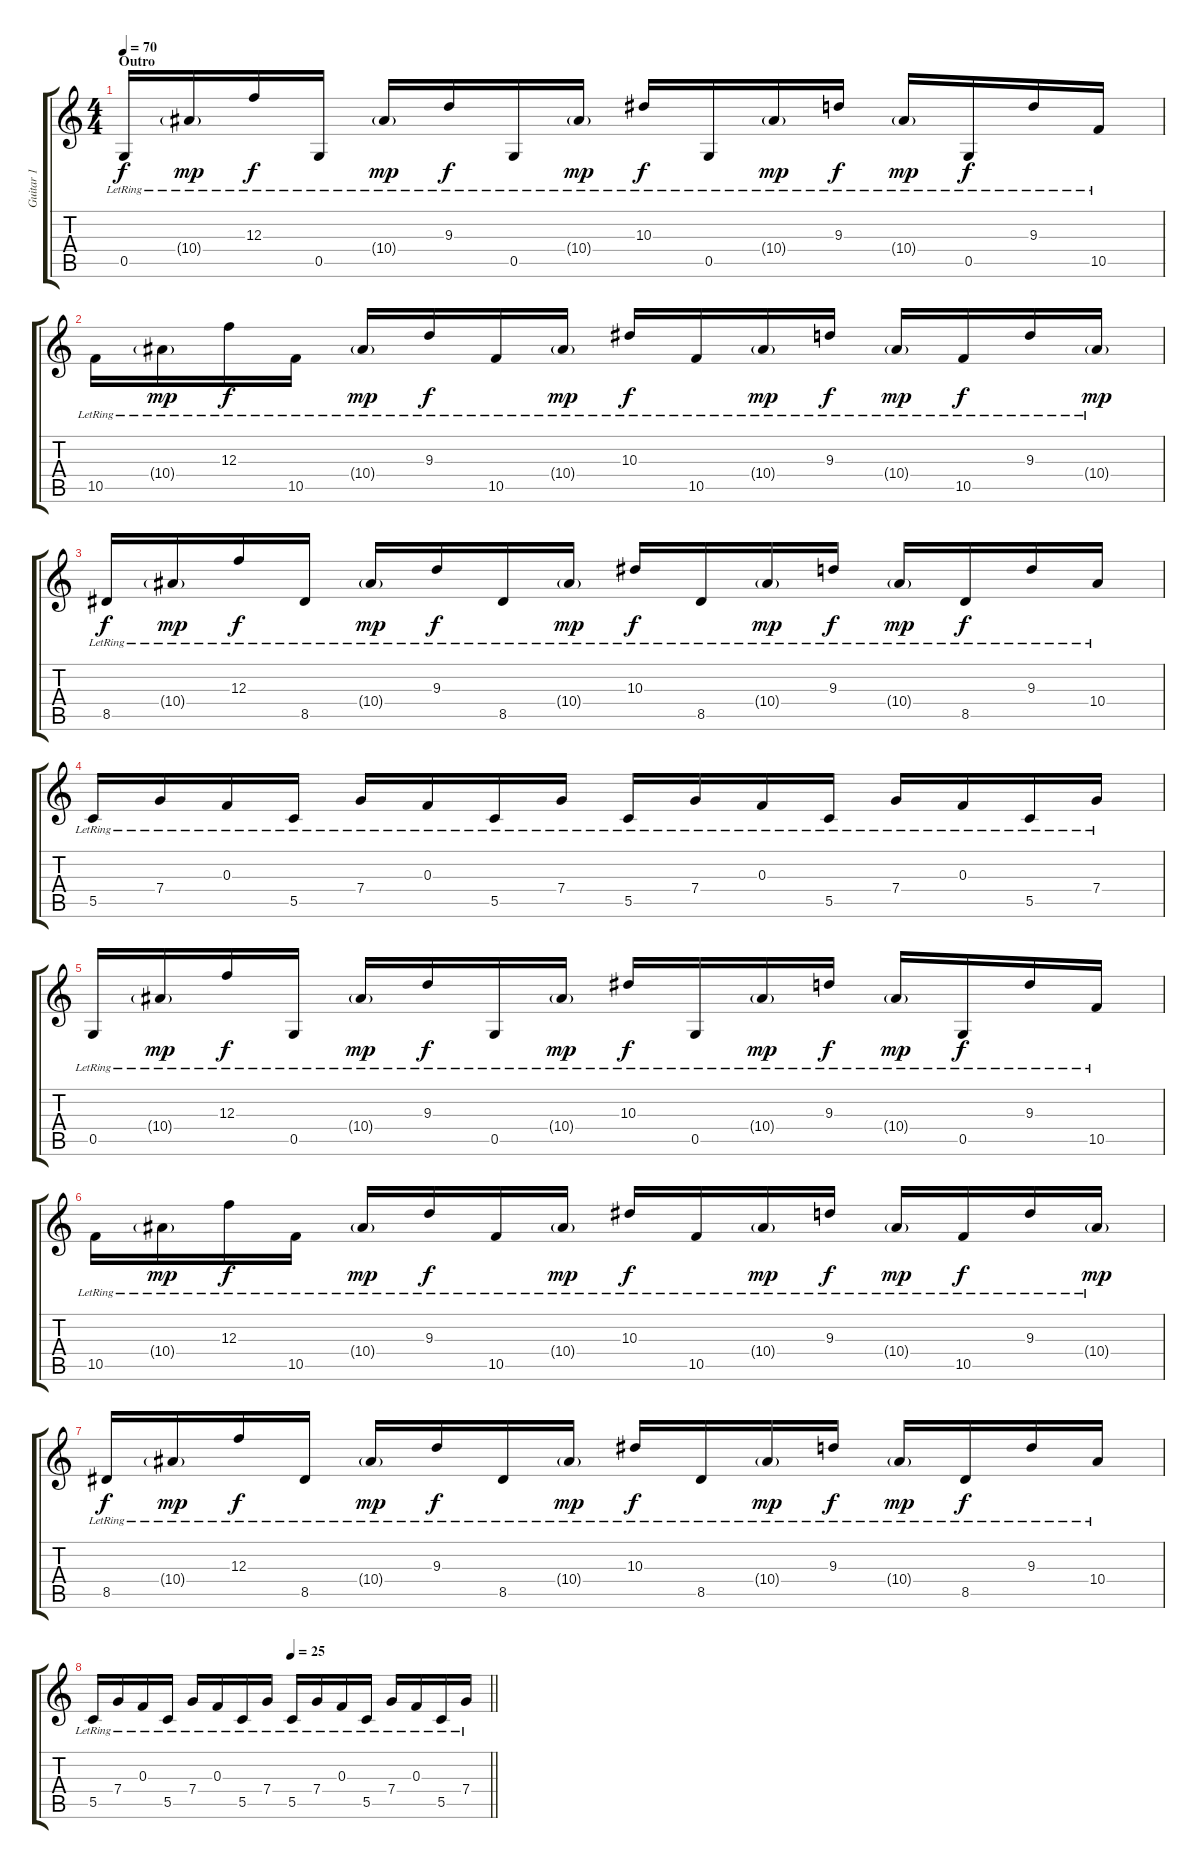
\track ("Guitar 1" "Guitar 1") {solo instrument acousticguitarsteel}
\staff {score tabs}
\tuning (D4 A3 F3 C3 G2 D2) {hide}
\ts (4 4)
\section ("" "Outro")
\tempo 70
\clef g2
\ks c
0.5{lr}.16{dy f} 10.4{g lr}.16{dy mp} 12.3{lr}.16{dy f} 0.5{lr}.16 10.4{g lr}.16{dy mp} 9.3{lr}.16{dy f} 0.5{lr}.16 10.4{g lr}.16{dy mp} 10.3{lr}.16{dy f} 0.5{lr}.16 10.4{g lr}.16{dy mp} 9.3{lr}.16{dy f} 10.4{g lr}.16{dy mp} 0.5{lr}.16{dy f} 9.3{lr}.16 10.5{lr}.16 |
10.5{lr}.16 10.4{g lr}.16{dy mp} 12.3{lr}.16{dy f} 10.5{lr}.16 10.4{g lr}.16{dy mp} 9.3{lr}.16{dy f} 10.5{lr}.16 10.4{g lr}.16{dy mp} 10.3{lr}.16{dy f} 10.5{lr}.16 10.4{g lr}.16{dy mp} 9.3{lr}.16{dy f} 10.4{g lr}.16{dy mp} 10.5{lr}.16{dy f} 9.3{lr}.16 10.4{g lr}.16{dy mp} |
8.5{lr}.16{dy f} 10.4{g lr}.16{dy mp} 12.3{lr}.16{dy f} 8.5{lr}.16 10.4{g lr}.16{dy mp} 9.3{lr}.16{dy f} 8.5{lr}.16 10.4{g lr}.16{dy mp} 10.3{lr}.16{dy f} 8.5{lr}.16 10.4{g lr}.16{dy mp} 9.3{lr}.16{dy f} 10.4{g lr}.16{dy mp} 8.5{lr}.16{dy f} 9.3{lr}.16 10.4{lr}.16 |
5.5{lr}.16 7.4{lr}.16 0.3{lr}.16 5.5{lr}.16 7.4{lr}.16 0.3{lr}.16 5.5{lr}.16 7.4{lr}.16 5.5{lr}.16 7.4{lr}.16 0.3{lr}.16 5.5{lr}.16 7.4{lr}.16 0.3{lr}.16 5.5{lr}.16 7.4{lr}.16 |
0.5{lr}.16 10.4{g lr}.16{dy mp} 12.3{lr}.16{dy f} 0.5{lr}.16 10.4{g lr}.16{dy mp} 9.3{lr}.16{dy f} 0.5{lr}.16 10.4{g lr}.16{dy mp} 10.3{lr}.16{dy f} 0.5{lr}.16 10.4{g lr}.16{dy mp} 9.3{lr}.16{dy f} 10.4{g lr}.16{dy mp} 0.5{lr}.16{dy f} 9.3{lr}.16 10.5{lr}.16 |
10.5{lr}.16 10.4{g lr}.16{dy mp} 12.3{lr}.16{dy f} 10.5{lr}.16 10.4{g lr}.16{dy mp} 9.3{lr}.16{dy f} 10.5{lr}.16 10.4{g lr}.16{dy mp} 10.3{lr}.16{dy f} 10.5{lr}.16 10.4{g lr}.16{dy mp} 9.3{lr}.16{dy f} 10.4{g lr}.16{dy mp} 10.5{lr}.16{dy f} 9.3{lr}.16 10.4{g lr}.16{dy mp} |
8.5{lr}.16{dy f} 10.4{g lr}.16{dy mp} 12.3{lr}.16{dy f} 8.5{lr}.16 10.4{g lr}.16{dy mp} 9.3{lr}.16{dy f} 8.5{lr}.16 10.4{g lr}.16{dy mp} 10.3{lr}.16{dy f} 8.5{lr}.16 10.4{g lr}.16{dy mp} 9.3{lr}.16{dy f} 10.4{g lr}.16{dy mp} 8.5{lr}.16{dy f} 9.3{lr}.16 10.4{lr}.16 |
\tempo (25 0.5)
\barLineRight lightlight
5.5{lr}.16 7.4{lr}.16 0.3{lr}.16 5.5{lr}.16 7.4{lr}.16 0.3{lr}.16 5.5{lr}.16 7.4{lr}.16 5.5{lr}.16 7.4{lr}.16 0.3{lr}.16 5.5{lr}.16 7.4{lr}.16 0.3{lr}.16 5.5{lr}.16 7.4{lr}.16
